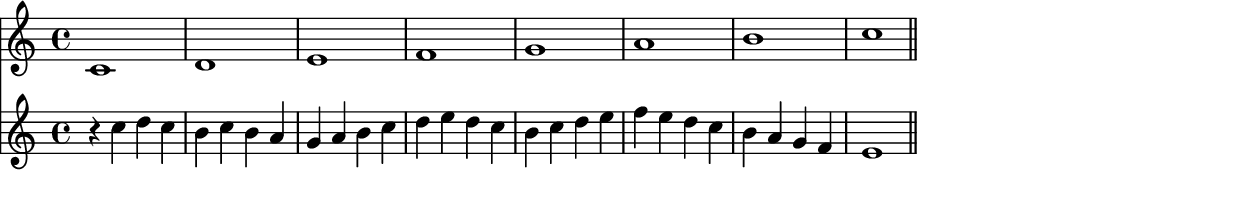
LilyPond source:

%% Generated by lilypond-book
%% Options: [indent=0\mm,line-width=453\pt]
\include "lilypond-book-preamble.ly"


% ****************************************************************
% Start cut-&-pastable-section
% ****************************************************************



\paper {
  indent = 0\mm
  line-width = 453\pt
  % offset the left padding, also add 1mm as lilypond creates cropped
  % images with a little space on the right
  line-width = #(- line-width (* mm  3.000000) (* mm 1))
}

\layout {
  
}





% ****************************************************************
% ly snippet:
% ****************************************************************
\sourcefileline 30
<< 
\new Staff {
\relative c' {
c1 d e f g a b c \bar "||"
}}
\new Staff { 
\relative c'' {
r4 c d c b c b a g a b c d e d c b c d e f e d c b a g f e1
}}>>




% ****************************************************************
% end ly snippet
% ****************************************************************
